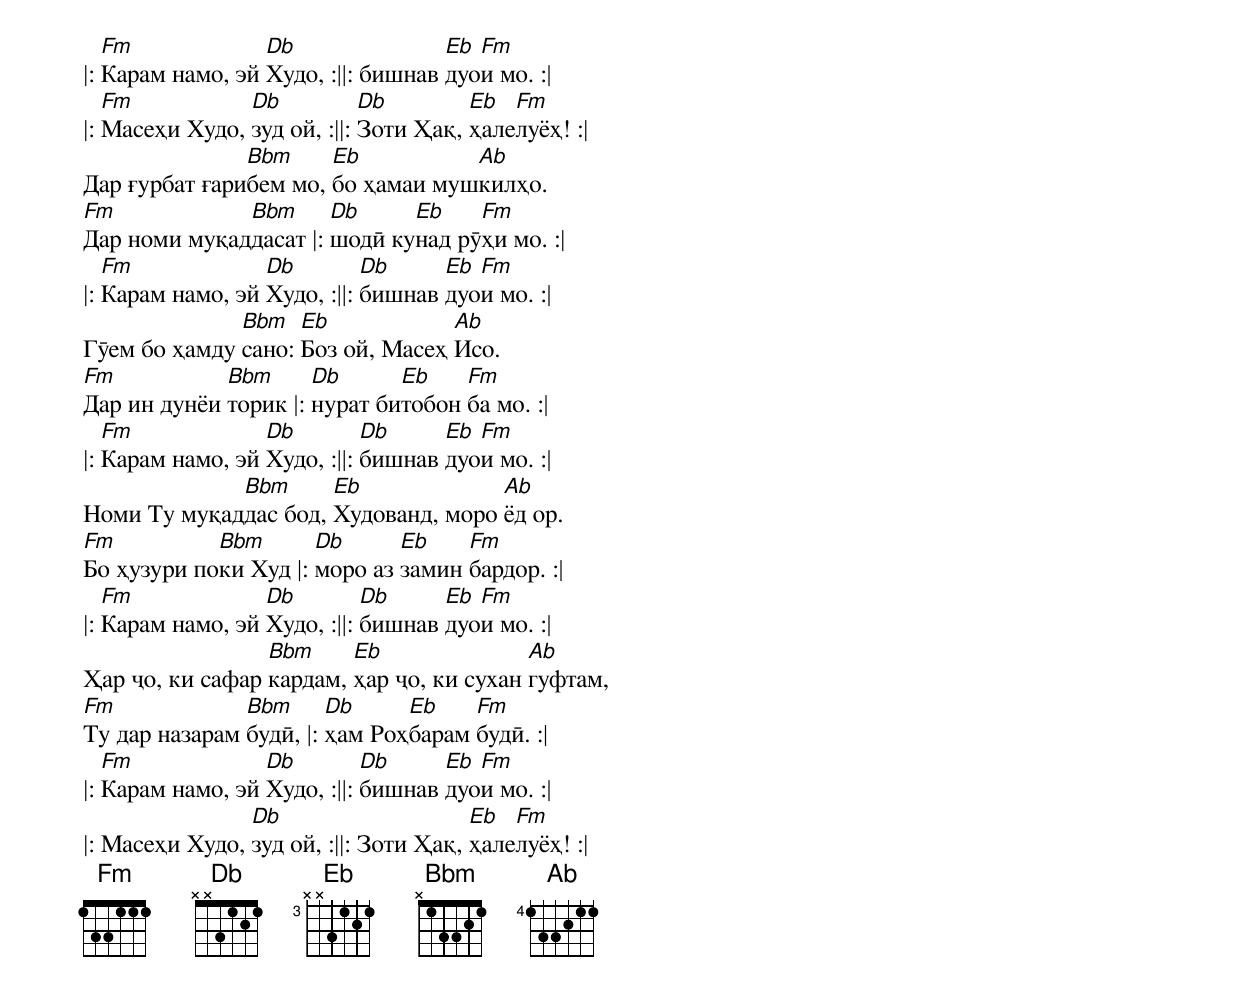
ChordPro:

|: [Fm]Карам намо, эй [Db]Худо, :||: бишнав [Eb]дуо[Fm]и мо. :|
|: [Fm]Масеҳи Худо, [Db]зуд ой, :||: [Db]Зоти Ҳақ, [Eb]ҳале[Fm]луёҳ! :|
Дар ғурбат ғари[Bbm]бем мо, [Eb]бо ҳамаи муш[Ab]килҳо.
[Fm]Дар номи муқад[Bbm]дасат |: [Db]шодӣ ку[Eb]над рӯ[Fm]ҳи мо. :|
|: [Fm]Карам намо, эй [Db]Худо, :||: [Db]бишнав [Eb]дуо[Fm]и мо. :|
Гӯем бо ҳамду [Bbm]сано: [Eb]Боз ой, Масеҳ [Ab]Исо.
[Fm]Дар ин дунёи [Bbm]торик |: [Db]нурат би[Eb]тобон [Fm]ба мо. :|
|: [Fm]Карам намо, эй [Db]Худо, :||: [Db]бишнав [Eb]дуо[Fm]и мо. :|
Номи Ту муқад[Bbm]дас бод, [Eb]Худованд, моро [Ab]ёд ор.
[Fm]Бо ҳузури по[Bbm]ки Худ |: [Db]моро аз [Eb]замин [Fm]бардор. :|
|: [Fm]Карам намо, эй [Db]Худо, :||: [Db]бишнав [Eb]дуо[Fm]и мо. :|
Ҳар ҷо, ки сафар [Bbm]кардам, [Eb]ҳар ҷо, ки сухан [Ab]гуфтам,
[Fm]Ту дар назарам [Bbm]будӣ, |: [Db]ҳам Роҳ[Eb]барам [Fm]будӣ. :|
|: [Fm]Карам намо, эй [Db]Худо, :||: [Db]бишнав [Eb]дуо[Fm]и мо. :|
|: Масеҳи Худо, [Db]зуд ой, :||: Зоти Ҳақ, [Eb]ҳале[Fm]луёҳ! :|
